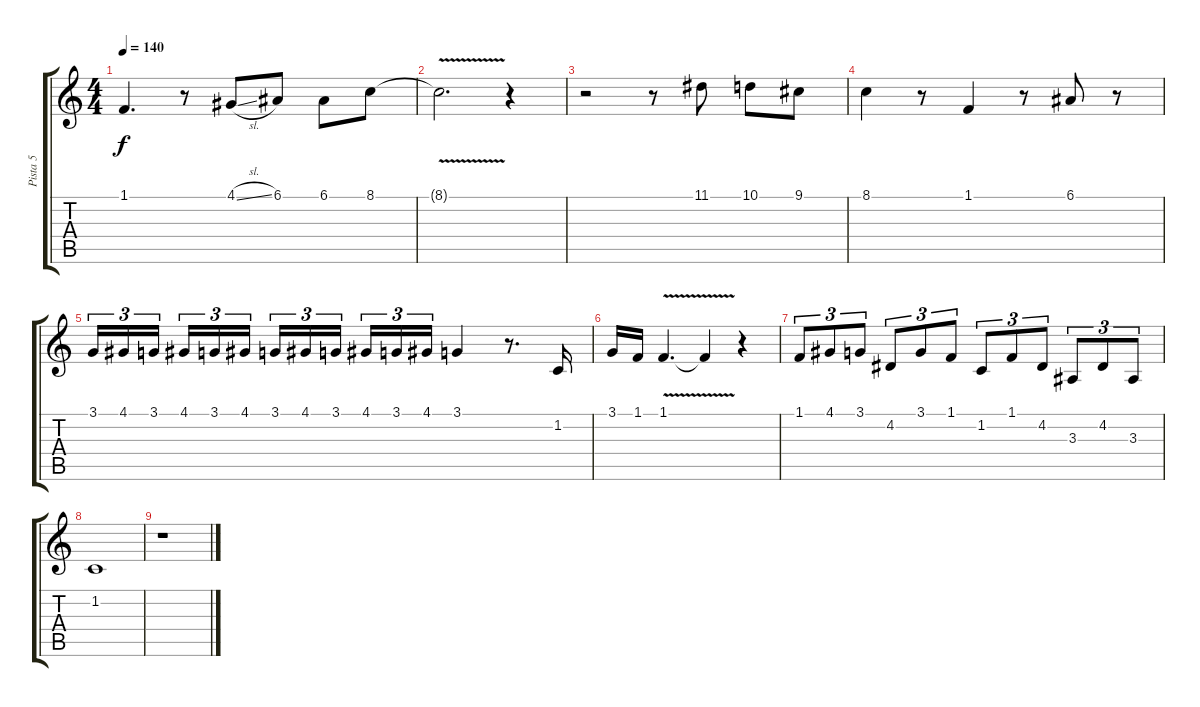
\track ("Pista 5" "Pista 5") {instrument altosax}
\staff {score tabs}
\tuning (E4 B3 G3 D3 A2 E2) {hide}
\ts (4 4)
\tempo 140
\clef g2
\ks c
1.1.4{d dy f} r.8 4.1{sl}.8 6.1.8 6.1.8 8.1.8 |
8.1{v t}.2{d} r.4 |
r.2 r.8 11.1.8 10.1.8 9.1.8 |
8.1.4 r.8 1.1.4 r.8 6.1.8 r.8 |
3.1.16{tu (3 2)} 4.1.16{tu (3 2)} 3.1.16{tu (3 2) beam splitsecondary} 4.1.16{tu (3 2)} 3.1.16{tu (3 2)} 4.1.16{tu (3 2)} 3.1.16{tu (3 2)} 4.1.16{tu (3 2)} 3.1.16{tu (3 2) beam splitsecondary} 4.1.16{tu (3 2)} 3.1.16{tu (3 2)} 4.1.16{tu (3 2)} 3.1.4 r.8{d} 1.2.16 |
3.1.16 1.1.16 1.1{v}.4{d} 1.1{t}.4 r.4 |
1.1.8{tu (3 2)} 4.1.8{tu (3 2)} 3.1.8{tu (3 2)} 4.2.8{tu (3 2)} 3.1.8{tu (3 2)} 1.1.8{tu (3 2)} 1.2.8{tu (3 2)} 1.1.8{tu (3 2)} 4.2.8{tu (3 2)} 3.3.8{tu (3 2)} 4.2.8{tu (3 2)} 3.3.8{tu (3 2)} |
1.2.1 |
r.1
